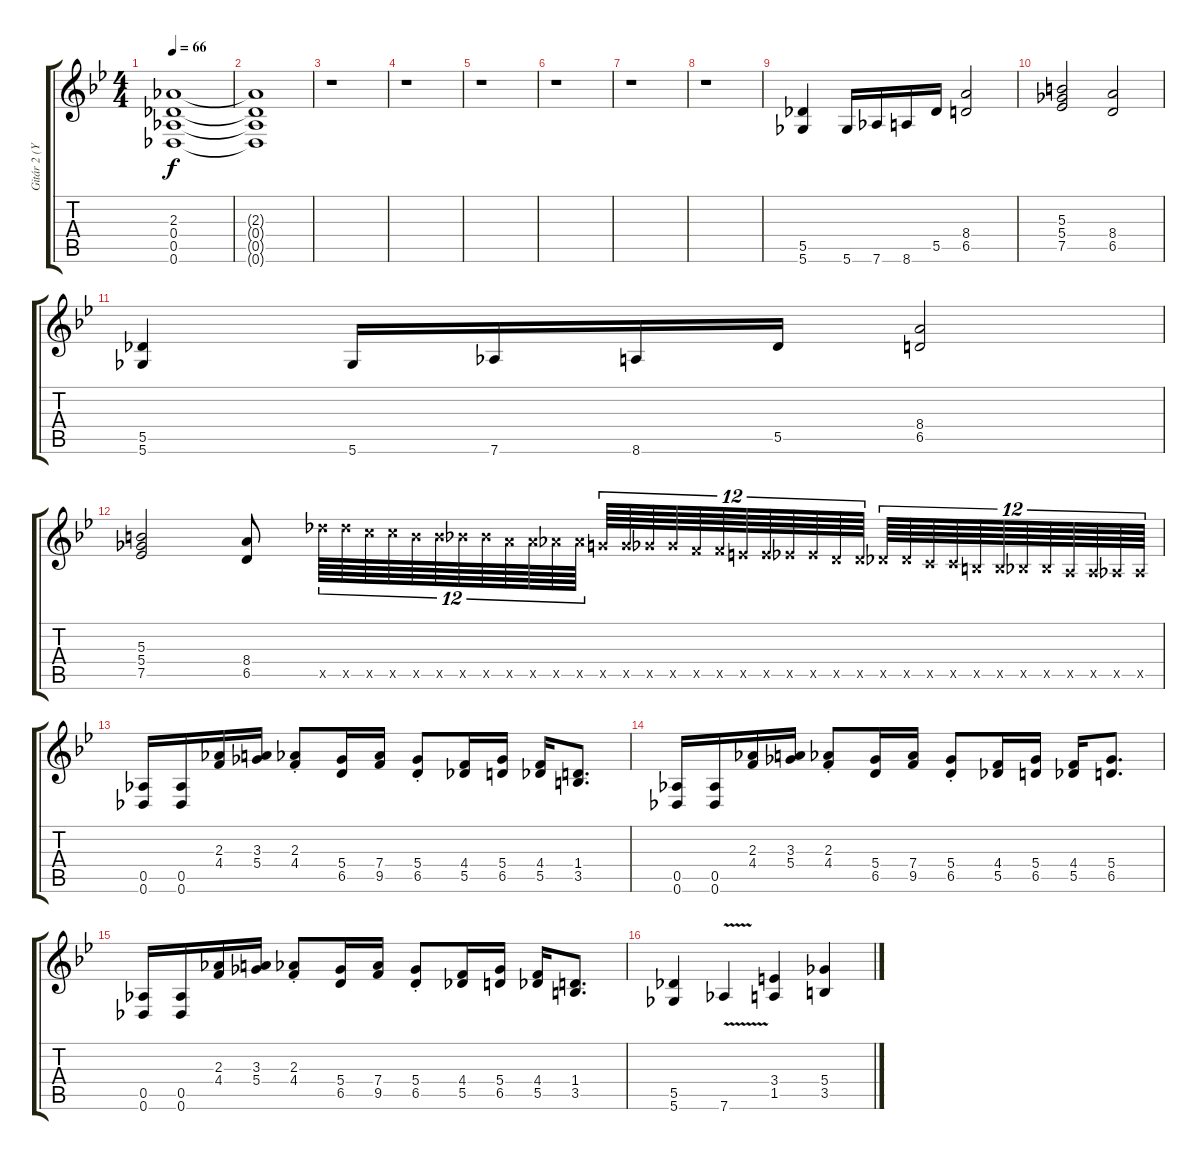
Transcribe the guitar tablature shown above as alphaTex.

\track ("Gitár 2 (Yngwie Malmsteen)" "Gitár 2 (Y") {instrument distortionguitar}
\staff {score tabs}
\tuning (Eb4 Bb3 Gb3 Db3 Ab2 Db2) {hide}
\ts (4 4)
\tempo 66
\clef g2
\ks bb
(2.3 0.4 0.5 0.6).1{dy f} |
(2.3{t} 0.4{t} 0.5{t} 0.6{t}).1 |
r.1 |
r.1 |
r.1 |
r.1 |
r.1 |
r.1 |
(5.5 5.6).4 5.6.16 7.6.16 8.6.16 5.5.16 (8.4 6.5).2 |
(5.3 5.4 7.5).2 (8.4 6.5).2 |
(5.5 5.6).4 5.6.16 7.6.16 8.6.16 5.5.16 (8.4 6.5).2 |
(5.3 5.4 7.5).2 (8.4 6.5).8 17.5{x}.64{tu (12 8)} 17.5{x}.64{tu (12 8)} 16.5{x}.64{tu (12 8)} 16.5{x}.64{tu (12 8)} 15.5{x}.64{tu (12 8)} 15.5{x}.64{tu (12 8)} 14.5{x}.64{tu (12 8)} 14.5{x}.64{tu (12 8)} 13.5{x}.64{tu (12 8)} 13.5{x}.64{tu (12 8)} 12.5{x}.64{tu (12 8)} 12.5{x}.64{tu (12 8)} 11.5{x}.64{tu (12 8)} 11.5{x}.64{tu (12 8)} 10.5{x}.64{tu (12 8)} 10.5{x}.64{tu (12 8)} 9.5{x}.64{tu (12 8)} 9.5{x}.64{tu (12 8)} 8.5{x}.64{tu (12 8)} 8.5{x}.64{tu (12 8)} 7.5{x}.64{tu (12 8)} 7.5{x}.64{tu (12 8)} 6.5{x}.64{tu (12 8)} 6.5{x}.64{tu (12 8) beam splitsecondary} 5.5{x}.64{tu (12 8)} 5.5{x}.64{tu (12 8)} 4.5{x}.64{tu (12 8)} 4.5{x}.64{tu (12 8)} 3.5{x}.64{tu (12 8)} 3.5{x}.64{tu (12 8)} 2.5{x}.64{tu (12 8)} 2.5{x}.64{tu (12 8)} 1.5{x}.64{tu (12 8)} 1.5{x}.64{tu (12 8)} 0.5{x}.64{tu (12 8)} 0.5{x}.64{tu (12 8)} |
(0.5 0.6).16 (0.5 0.6).16 (2.3 4.4).16 (3.3 5.4).16 (2.3{st} 4.4{st}).8 (5.4 6.5).16 (7.4 9.5).16 (5.4{st} 6.5{st}).8 (4.4 5.5).16 (5.4 6.5).16 (4.4 5.5).16 (1.4 3.5).8{d} |
(0.5 0.6).16 (0.5 0.6).16 (2.3 4.4).16 (3.3 5.4).16 (2.3{st} 4.4{st}).8 (5.4 6.5).16 (7.4 9.5).16 (5.4{st} 6.5{st}).8 (4.4 5.5).16 (5.4 6.5).16 (4.4 5.5).16 (5.4 6.5).8{d} |
(0.5 0.6).16 (0.5 0.6).16 (2.3 4.4).16 (3.3 5.4).16 (2.3{st} 4.4{st}).8 (5.4 6.5).16 (7.4 9.5).16 (5.4{st} 6.5{st}).8 (4.4 5.5).16 (5.4 6.5).16 (4.4 5.5).16 (1.4 3.5).8{d} |
(5.5 5.6).4 7.6{v}.4 (3.4 1.5).4 (5.4 3.5).4
